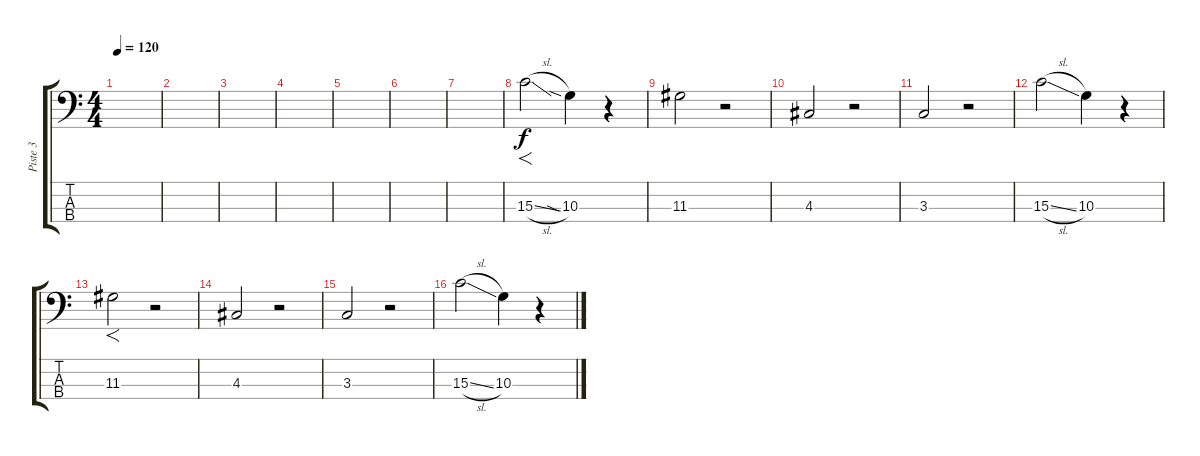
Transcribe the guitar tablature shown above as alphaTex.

\track ("Piste 3" "Piste 3") {instrument electricbassfinger}
\staff {score tabs}
\tuning (G2 D2 A1 E1) {hide}
\ts (4 4)
\tempo 120
\clef f4
\ks c
|
|
|
|
|
|
|
15.3{sl}.2{f} 10.3{sia}.4 r.4 |
11.3.2 r.2 |
4.3.2 r.2 |
3.3.2 r.2 |
15.3{sl}.2 10.3.4 r.4 |
11.3.2{f} r.2 |
4.3.2 r.2 |
3.3.2 r.2 |
15.3{sl}.2 10.3.4 r.4
